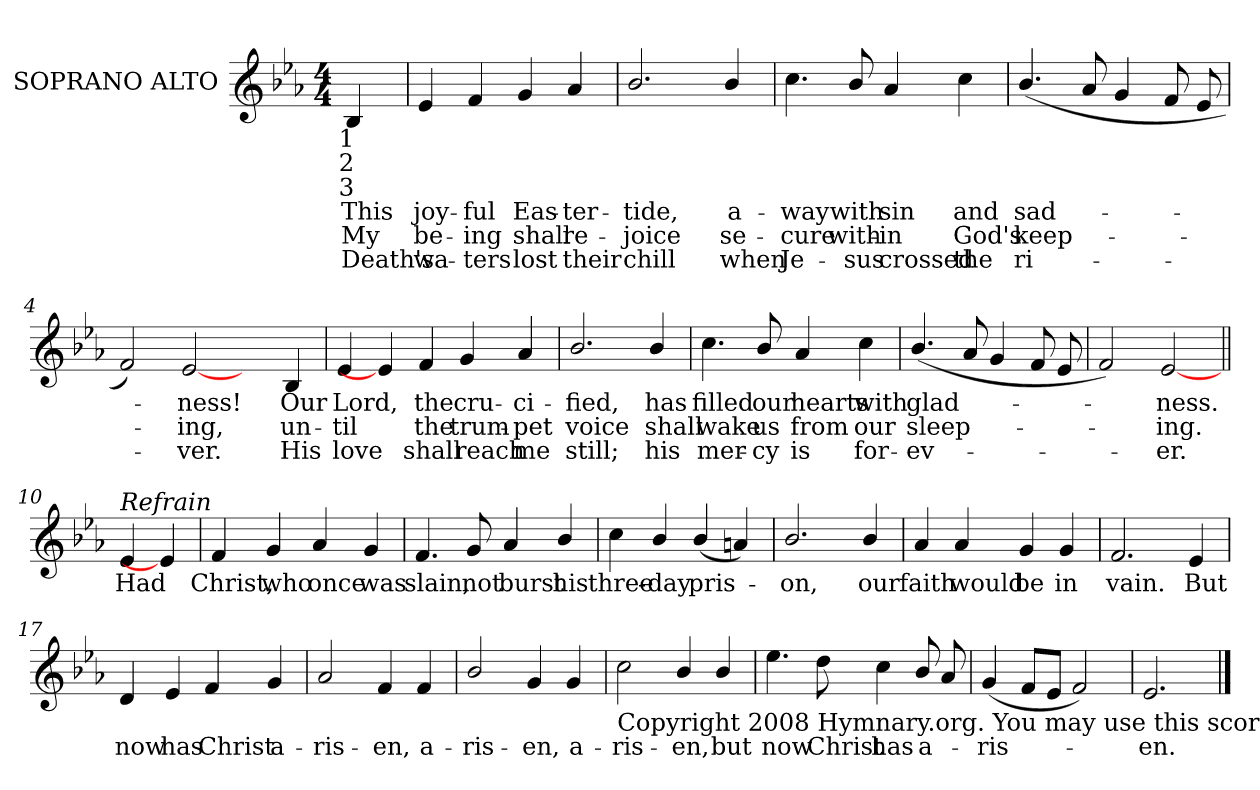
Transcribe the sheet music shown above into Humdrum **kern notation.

**kern	**text	**text	**text
*part1	*part1	*part1	*part1
*staff1	*staff1	*staff1	*staff1
*I"SOPRANO ALTO	*	*	*
*I'S. A.	*	*	*
!!LO:PB:g=z
*clefG2	*	*	*
*k[b-e-a-]	*	*	*
*E-:	*	*	*
*M4/4	*	*	*
=	=	=	=
!LO:TX:b:cj:t=1	!	!	!
!LO:TX:b:cj:t=2	!	!	!
!LO:TX:b:cj:t=3	!	!	!
!	!LO:LY:b:color=#000000	!LO:LY:b:color=#000000	!LO:LY:b:color=#000000
4B-i/	This	My	Death's
=	=	=	=
!	!LO:LY:b:color=#000000	!LO:LY:b:color=#000000	!LO:LY:b:color=#000000
4e-i/	joy-	be-	wa-
!	!LO:LY:b:color=#000000	!LO:LY:b:color=#000000	!LO:LY:b:color=#000000
4fi/	-ful	-ing	-ters
!	!LO:LY:b:color=#000000	!LO:LY:b:color=#000000	!LO:LY:b:color=#000000
4gi/	Eas-	shall	lost
!	!LO:LY:b:color=#000000	!LO:LY:b:color=#000000	!LO:LY:b:color=#000000
4a-i/	-ter-	re-	their
=1	=1	=1	=1
!	!LO:LY:b:color=#000000	!LO:LY:b:color=#000000	!LO:LY:b:color=#000000
2.b-i/	-tide,	-joice	chill
!	!LO:LY:b:color=#000000	!LO:LY:b:color=#000000	!LO:LY:b:color=#000000
4b-i/	a-	se-	when
=2	=2	=2	=2
!	!LO:LY:b:color=#000000	!LO:LY:b:color=#000000	!LO:LY:b:color=#000000
4.cci\	-way	-cure	Je-
!	!LO:LY:b:color=#000000	!LO:LY:b:color=#000000	!LO:LY:b:color=#000000
8b-i/L	with	with-	-sus
!	!LO:LY:b:color=#000000	!LO:LY:b:color=#000000	!LO:LY:b:color=#000000
4a-i/	sin	-in	crossed
!	!LO:LY:b:color=#000000	!LO:LY:b:color=#000000	!LO:LY:b:color=#000000
4cci\	and	God's	the
!!LO:LB:g=z
=3	=3	=3	=3
!	!LO:LY:b:color=#000000	!LO:LY:b:color=#000000	!LO:LY:b:color=#000000
(4.b-i/	sad-	keep-	ri-
8a-i/L	.	.	.
4gi/	.	.	.
8fi/L	.	.	.
8e-i/J	.	.	.
=4	=4	=4	=4
2fi/)	.	.	.
!	!LO:LY:b:color=#000000	!LO:LY:b:color=#000000	!LO:LY:b:color=#000000
[2e-i/	-ness!	-ing,	-ver.
4ryy	.	.	.
!	!LO:LY:b:color=#000000	!LO:LY:b:color=#000000	!LO:LY:b:color=#000000
4B-i/	Our	un-	His
=5	=5	=5	=5
!	!LO:LY:b:color=#000000	!LO:LY:b:color=#000000	!LO:LY:b:color=#000000
4e-i/	Lord,	-til	love
4e-i/]	.	.	.
!	!LO:LY:b:color=#000000	!LO:LY:b:color=#000000	!LO:LY:b:color=#000000
4fi/	the	the	shall
!	!LO:LY:b:color=#000000	!LO:LY:b:color=#000000	!LO:LY:b:color=#000000
4gi/	cru-	trum-	reach
!	!LO:LY:b:color=#000000	!LO:LY:b:color=#000000	!LO:LY:b:color=#000000
4a-i/	-ci-	-pet	me
=6	=6	=6	=6
!	!LO:LY:b:color=#000000	!LO:LY:b:color=#000000	!LO:LY:b:color=#000000
2.b-i/	-fied,	voice	still;
!	!LO:LY:b:color=#000000	!LO:LY:b:color=#000000	!LO:LY:b:color=#000000
4b-i/	has	shall	his
!!LO:LB:g=z
=7	=7	=7	=7
!	!LO:LY:b:color=#000000	!LO:LY:b:color=#000000	!LO:LY:b:color=#000000
4.cci\	filled	wake	mer-
!	!LO:LY:b:color=#000000	!LO:LY:b:color=#000000	!LO:LY:b:color=#000000
8b-i/L	our	us	-cy
!	!LO:LY:b:color=#000000	!LO:LY:b:color=#000000	!LO:LY:b:color=#000000
4a-i/	hearts	from	is
!	!LO:LY:b:color=#000000	!LO:LY:b:color=#000000	!LO:LY:b:color=#000000
4cci\	with	our	for-
=8	=8	=8	=8
!	!LO:LY:b:color=#000000	!LO:LY:b:color=#000000	!LO:LY:b:color=#000000
(4.b-i/	glad-	sleep-	-ev-
8a-i/L	.	.	.
4gi/	.	.	.
8fi/L	.	.	.
8e-i/J	.	.	.
=9	=9	=9	=9
2fi/)	.	.	.
!	!LO:LY:b:color=#000000	!LO:LY:b:color=#000000	!LO:LY:b:color=#000000
[2e-i/	-ness.	-ing.	-er.
=10||	=10||	=10||	=10||
!LO:TX:a:i:t=Refrain	!	!	!
!	!LO:LY:b:color=#000000	!	!
4e-i/	Had	.	.
4e-i/]	.	.	.
=11	=11	=11	=11
!	!LO:LY:b:color=#000000	!	!
4fi/	Christ,	.	.
!	!LO:LY:b:color=#000000	!	!
4gi/	who	.	.
!	!LO:LY:b:color=#000000	!	!
4a-i/	once	.	.
!	!LO:LY:b:color=#000000	!	!
4gi/	was	.	.
!!LO:LB:g=z
=12	=12	=12	=12
!	!LO:LY:b:color=#000000	!	!
4.fi/	slain,	.	.
!	!LO:LY:b:color=#000000	!	!
8gi/L	not	.	.
!	!LO:LY:b:color=#000000	!	!
4a-i/	burst	.	.
!	!LO:LY:b:color=#000000	!	!
4b-i/	his	.	.
=13	=13	=13	=13
!	!LO:LY:b:color=#000000	!	!
4cci\	three-	.	.
!	!LO:LY:b:color=#000000	!	!
4b-i/	-day	.	.
!	!LO:LY:b:color=#000000	!	!
(4b-i/	pris-	.	.
4ani/)	.	.	.
=14	=14	=14	=14
!	!LO:LY:b:color=#000000	!	!
2.b-i/	-on,	.	.
!	!LO:LY:b:color=#000000	!	!
4b-i/	our	.	.
=15	=15	=15	=15
!	!LO:LY:b:color=#000000	!	!
4a-i/	faith	.	.
!	!LO:LY:b:color=#000000	!	!
4a-i/	would	.	.
!	!LO:LY:b:color=#000000	!	!
4gi/	be	.	.
!	!LO:LY:b:color=#000000	!	!
4gi/	in	.	.
!!LO:LB:g=z
=16	=16	=16	=16
!	!LO:LY:b:color=#000000	!	!
2.fi/	vain.	.	.
!	!LO:LY:b:color=#000000	!	!
4e-i/	But	.	.
=17	=17	=17	=17
!	!LO:LY:b:color=#000000	!	!
4di/	now	.	.
!	!LO:LY:b:color=#000000	!	!
4e-i/	has	.	.
!	!LO:LY:b:color=#000000	!	!
4fi/	Christ	.	.
!	!LO:LY:b:color=#000000	!	!
4gi/	a-	.	.
=18	=18	=18	=18
!	!LO:LY:b:color=#000000	!	!
2a-i/	-ris-	.	.
!	!LO:LY:b:color=#000000	!	!
4fi/	-en,	.	.
!	!LO:LY:b:color=#000000	!	!
4fi/	a-	.	.
=19	=19	=19	=19
!	!LO:LY:b:color=#000000	!	!
2b-i/	-ris-	.	.
!	!LO:LY:b:color=#000000	!	!
4gi/	-en,	.	.
!	!LO:LY:b:color=#000000	!	!
4gi/	a-	.	.
!!LO:LB:g=z
=20	=20	=20	=20
!LO:TX:b:t=Copyright 2008 Hymnary.org. You may use this score in personal and corporate worship settings. Commercial use and republication are prohibited without written consent.	!	!	!
!	!LO:LY:b:color=#000000	!	!
2cci\	-ris-	.	.
!	!LO:LY:b:color=#000000	!	!
4b-i/	-en,	.	.
!	!LO:LY:b:color=#000000	!	!
4b-i/	but	.	.
=21	=21	=21	=21
!	!LO:LY:b:color=#000000	!	!
4.ee-i\	now	.	.
!	!LO:LY:b:color=#000000	!	!
8ddi\L	Christ	.	.
!	!LO:LY:b:color=#000000	!	!
4cci\	has	.	.
!	!LO:LY:b:color=#000000	!	!
8b-i/L	a-	.	.
8a-i/J	.	.	.
=22	=22	=22	=22
!	!LO:LY:b:color=#000000	!	!
(4gi/	-ris-	.	.
8fi/L	.	.	.
8e-i/J	.	.	.
2fi/)	.	.	.
=23	=23	=23	=23
!	!LO:LY:b:color=#000000	!	!
2.e-i/	-en.	.	.
==	==	==	==
*-	*-	*-	*-
